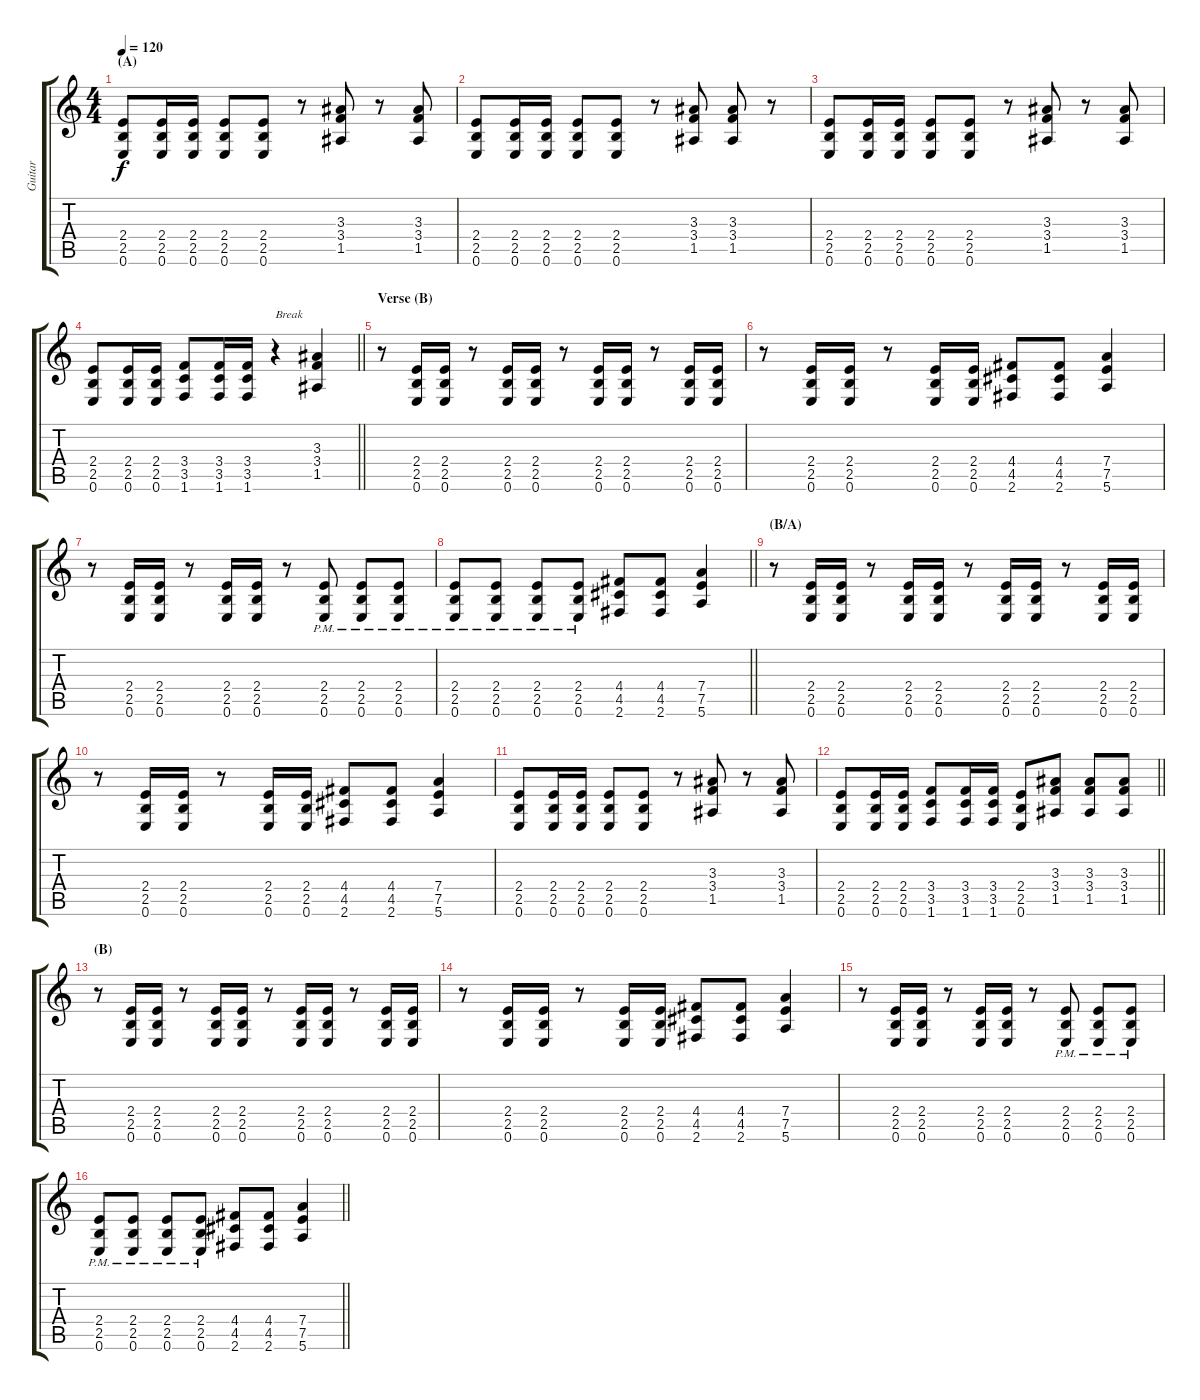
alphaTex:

\track ("Guitar" "Guitar") {instrument distortionguitar}
\staff {score tabs}
\tuning (E4 B3 G3 D3 A2 E2) {hide}
\ts (4 4)
\section ("" "(A)")
\tempo 120
\clef g2
\ks c
(2.4 2.5 0.6).8{dy f} (2.4 2.5 0.6).16 (2.4 2.5 0.6).16 (2.4 2.5 0.6).8 (2.4 2.5 0.6).8 r.8 (3.3 3.4 1.5).8 r.8 (3.3 3.4 1.5).8 |
(2.4 2.5 0.6).8 (2.4 2.5 0.6).16 (2.4 2.5 0.6).16 (2.4 2.5 0.6).8 (2.4 2.5 0.6).8 r.8 (3.3 3.4 1.5).8 (3.3 3.4 1.5).8 r.8 |
(2.4 2.5 0.6).8 (2.4 2.5 0.6).16 (2.4 2.5 0.6).16 (2.4 2.5 0.6).8 (2.4 2.5 0.6).8 r.8 (3.3 3.4 1.5).8 r.8 (3.3 3.4 1.5).8 |
\barLineRight lightlight
(2.4 2.5 0.6).8 (2.4 2.5 0.6).16 (2.4 2.5 0.6).16 (3.4 3.5 1.6).8 (3.4 3.5 1.6).16 (3.4 3.5 1.6).16 r.4{txt "Break"} (3.3 3.4 1.5).4 |
\section ("" "Verse (B)")
r.8 (2.4 2.5 0.6).16 (2.4 2.5 0.6).16 r.8 (2.4 2.5 0.6).16 (2.4 2.5 0.6).16 r.8 (2.4 2.5 0.6).16 (2.4 2.5 0.6).16 r.8 (2.4 2.5 0.6).16 (2.4 2.5 0.6).16 |
r.8 (2.4 2.5 0.6).16 (2.4 2.5 0.6).16 r.8 (2.4 2.5 0.6).16 (2.4 2.5 0.6).16 (4.4 4.5 2.6).8 (4.4 4.5 2.6).8 (7.4 7.5 5.6).4 |
r.8 (2.4 2.5 0.6).16 (2.4 2.5 0.6).16 r.8 (2.4 2.5 0.6).16 (2.4 2.5 0.6).16 r.8 (2.4{pm} 2.5{pm} 0.6{pm}).8 (2.4{pm} 2.5{pm} 0.6{pm}).8 (2.4{pm} 2.5{pm} 0.6{pm}).8 |
\barLineRight lightlight
(2.4{pm} 2.5{pm} 0.6{pm}).8 (2.4{pm} 2.5{pm} 0.6{pm}).8 (2.4{pm} 2.5{pm} 0.6{pm}).8 (2.4{pm} 2.5{pm} 0.6{pm}).8 (4.4 4.5 2.6).8 (4.4 4.5 2.6).8 (7.4 7.5 5.6).4 |
\section ("" "(B/A)")
r.8 (2.4 2.5 0.6).16 (2.4 2.5 0.6).16 r.8 (2.4 2.5 0.6).16 (2.4 2.5 0.6).16 r.8 (2.4 2.5 0.6).16 (2.4 2.5 0.6).16 r.8 (2.4 2.5 0.6).16 (2.4 2.5 0.6).16 |
r.8 (2.4 2.5 0.6).16 (2.4 2.5 0.6).16 r.8 (2.4 2.5 0.6).16 (2.4 2.5 0.6).16 (4.4 4.5 2.6).8 (4.4 4.5 2.6).8 (7.4 7.5 5.6).4 |
(2.4 2.5 0.6).8 (2.4 2.5 0.6).16 (2.4 2.5 0.6).16 (2.4 2.5 0.6).8 (2.4 2.5 0.6).8 r.8 (3.3 3.4 1.5).8 r.8 (3.3 3.4 1.5).8 |
\barLineRight lightlight
(2.4 2.5 0.6).8 (2.4 2.5 0.6).16 (2.4 2.5 0.6).16 (3.4 3.5 1.6).8 (3.4 3.5 1.6).16 (3.4 3.5 1.6).16 (2.4 2.5 0.6).8 (3.3 3.4 1.5).8 (3.3 3.4 1.5).8 (3.3 3.4 1.5).8 |
\section ("" "(B)")
r.8 (2.4 2.5 0.6).16 (2.4 2.5 0.6).16 r.8 (2.4 2.5 0.6).16 (2.4 2.5 0.6).16 r.8 (2.4 2.5 0.6).16 (2.4 2.5 0.6).16 r.8 (2.4 2.5 0.6).16 (2.4 2.5 0.6).16 |
r.8 (2.4 2.5 0.6).16 (2.4 2.5 0.6).16 r.8 (2.4 2.5 0.6).16 (2.4 2.5 0.6).16 (4.4 4.5 2.6).8 (4.4 4.5 2.6).8 (7.4 7.5 5.6).4 |
r.8 (2.4 2.5 0.6).16 (2.4 2.5 0.6).16 r.8 (2.4 2.5 0.6).16 (2.4 2.5 0.6).16 r.8 (2.4{pm} 2.5{pm} 0.6{pm}).8 (2.4{pm} 2.5{pm} 0.6{pm}).8 (2.4{pm} 2.5{pm} 0.6{pm}).8 |
\barLineRight lightlight
(2.4{pm} 2.5{pm} 0.6{pm}).8 (2.4{pm} 2.5{pm} 0.6{pm}).8 (2.4{pm} 2.5{pm} 0.6{pm}).8 (2.4{pm} 2.5{pm} 0.6{pm}).8 (4.4 4.5 2.6).8 (4.4 4.5 2.6).8 (7.4 7.5 5.6).4
